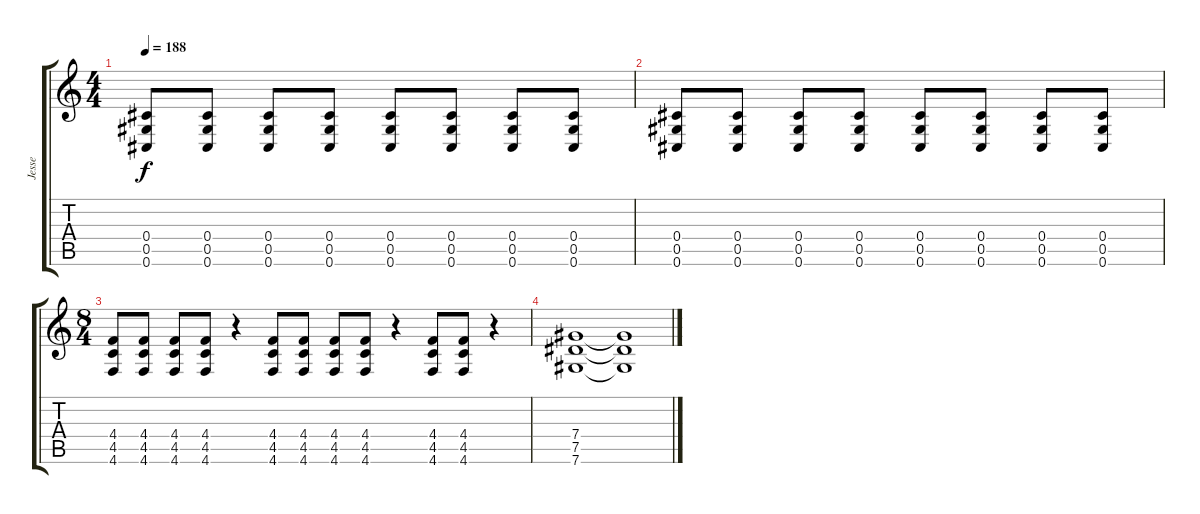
\track ("Jesse" "Jesse") {instrument distortionguitar}
\staff {score tabs}
\tuning (Eb4 Bb3 Gb3 Db3 Ab2 Db2) {hide}
\ts (4 4)
\tempo 188
\clef g2
\ks c
(0.4 0.5 0.6).8{dy f} (0.4 0.5 0.6).8 (0.4 0.5 0.6).8 (0.4 0.5 0.6).8 (0.4 0.5 0.6).8 (0.4 0.5 0.6).8 (0.4 0.5 0.6).8 (0.4 0.5 0.6).8 |
(0.4 0.5 0.6).8 (0.4 0.5 0.6).8 (0.4 0.5 0.6).8 (0.4 0.5 0.6).8 (0.4 0.5 0.6).8 (0.4 0.5 0.6).8 (0.4 0.5 0.6).8 (0.4 0.5 0.6).8 |
\ts (8 4)
(4.4 4.5 4.6).8 (4.4 4.5 4.6).8 (4.4 4.5 4.6).8 (4.4 4.5 4.6).8 r.4 (4.4 4.5 4.6).8 (4.4 4.5 4.6).8 (4.4 4.5 4.6).8 (4.4 4.5 4.6).8 r.4 (4.4 4.5 4.6).8 (4.4 4.5 4.6).8 r.4 |
(7.4 7.5 7.6).1 (7.4{t} 7.5{t} 7.6{t}).1
